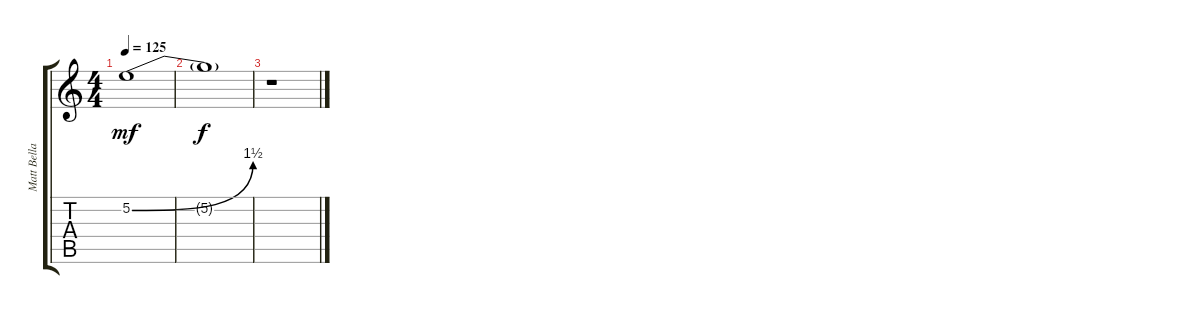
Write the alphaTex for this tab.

\track ("Matt Bellamy" "Matt Bella") {instrument overdrivenguitar}
\staff {score tabs}
\tuning (E4 B3 G3 D3 A2 D2) {hide}
\ts (4 4)
\tempo 125
\clef g2
\ks c
5.2{be (bend 0 0 60 6)}.1{dy mf} |
5.2{t}.1{dy f} |
r.1
